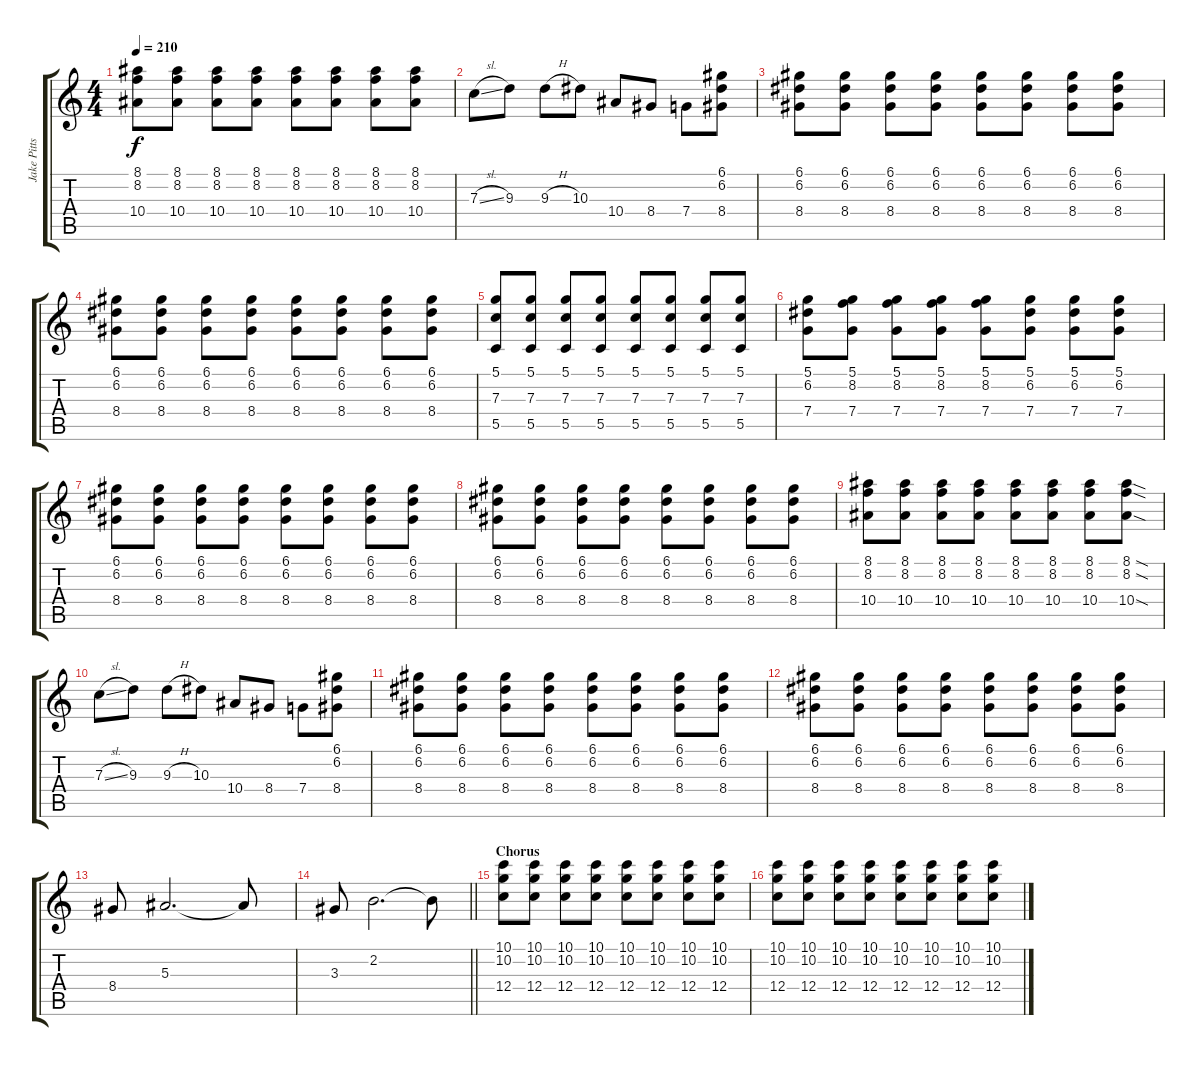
\track ("Jake Pitts" "Jake Pitts") {instrument distortionguitar}
\staff {score tabs}
\tuning (D4 A3 F3 C3 G2 C2) {hide}
\ts (4 4)
\tempo 210
\clef g2
\ks c
(8.1 8.2 10.4).8{dy f} (8.1 8.2 10.4).8 (8.1 8.2 10.4).8 (8.1 8.2 10.4).8 (8.1 8.2 10.4).8 (8.1 8.2 10.4).8 (8.1 8.2 10.4).8 (8.1 8.2 10.4).8 |
7.3{sl}.8 9.3.8 9.3{h}.8 10.3.8 10.4.8 8.4.8 7.4.8 (6.1 6.2 8.4).8 |
(6.1 6.2 8.4).8 (6.1 6.2 8.4).8 (6.1 6.2 8.4).8 (6.1 6.2 8.4).8 (6.1 6.2 8.4).8 (6.1 6.2 8.4).8 (6.1 6.2 8.4).8 (6.1 6.2 8.4).8 |
(6.1 6.2 8.4).8 (6.1 6.2 8.4).8 (6.1 6.2 8.4).8 (6.1 6.2 8.4).8 (6.1 6.2 8.4).8 (6.1 6.2 8.4).8 (6.1 6.2 8.4).8 (6.1 6.2 8.4).8 |
(5.1 7.3 5.5).8 (5.1 7.3 5.5).8 (5.1 7.3 5.5).8 (5.1 7.3 5.5).8 (5.1 7.3 5.5).8 (5.1 7.3 5.5).8 (5.1 7.3 5.5).8 (5.1 7.3 5.5).8 |
(5.1 6.2 7.4).8 (5.1 8.2 7.4).8 (5.1 8.2 7.4).8 (5.1 8.2 7.4).8 (5.1 8.2 7.4).8 (5.1 6.2 7.4).8 (5.1 6.2 7.4).8 (5.1 6.2 7.4).8 |
(6.1 6.2 8.4).8 (6.1 6.2 8.4).8 (6.1 6.2 8.4).8 (6.1 6.2 8.4).8 (6.1 6.2 8.4).8 (6.1 6.2 8.4).8 (6.1 6.2 8.4).8 (6.1 6.2 8.4).8 |
(6.1 6.2 8.4).8 (6.1 6.2 8.4).8 (6.1 6.2 8.4).8 (6.1 6.2 8.4).8 (6.1 6.2 8.4).8 (6.1 6.2 8.4).8 (6.1 6.2 8.4).8 (6.1 6.2 8.4).8 |
(8.1 8.2 10.4).8 (8.1 8.2 10.4).8 (8.1 8.2 10.4).8 (8.1 8.2 10.4).8 (8.1 8.2 10.4).8 (8.1 8.2 10.4).8 (8.1 8.2 10.4).8 (8.1{sod} 8.2{sod} 10.4{sod}).8 |
7.3{sl}.8 9.3.8 9.3{h}.8 10.3.8 10.4.8 8.4.8 7.4.8 (6.1 6.2 8.4).8 |
(6.1 6.2 8.4).8 (6.1 6.2 8.4).8 (6.1 6.2 8.4).8 (6.1 6.2 8.4).8 (6.1 6.2 8.4).8 (6.1 6.2 8.4).8 (6.1 6.2 8.4).8 (6.1 6.2 8.4).8 |
(6.1 6.2 8.4).8 (6.1 6.2 8.4).8 (6.1 6.2 8.4).8 (6.1 6.2 8.4).8 (6.1 6.2 8.4).8 (6.1 6.2 8.4).8 (6.1 6.2 8.4).8 (6.1 6.2 8.4).8 |
8.4.8 5.3.2{d} 5.3{t}.8 |
\barLineRight lightlight
3.3.8 2.2.2{d} 2.2{t}.8 |
\section ("" "Chorus")
(10.1 10.2 12.4).8 (10.1 10.2 12.4).8 (10.1 10.2 12.4).8 (10.1 10.2 12.4).8 (10.1 10.2 12.4).8 (10.1 10.2 12.4).8 (10.1 10.2 12.4).8 (10.1 10.2 12.4).8 |
(10.1 10.2 12.4).8 (10.1 10.2 12.4).8 (10.1 10.2 12.4).8 (10.1 10.2 12.4).8 (10.1 10.2 12.4).8 (10.1 10.2 12.4).8 (10.1 10.2 12.4).8 (10.1 10.2 12.4).8
